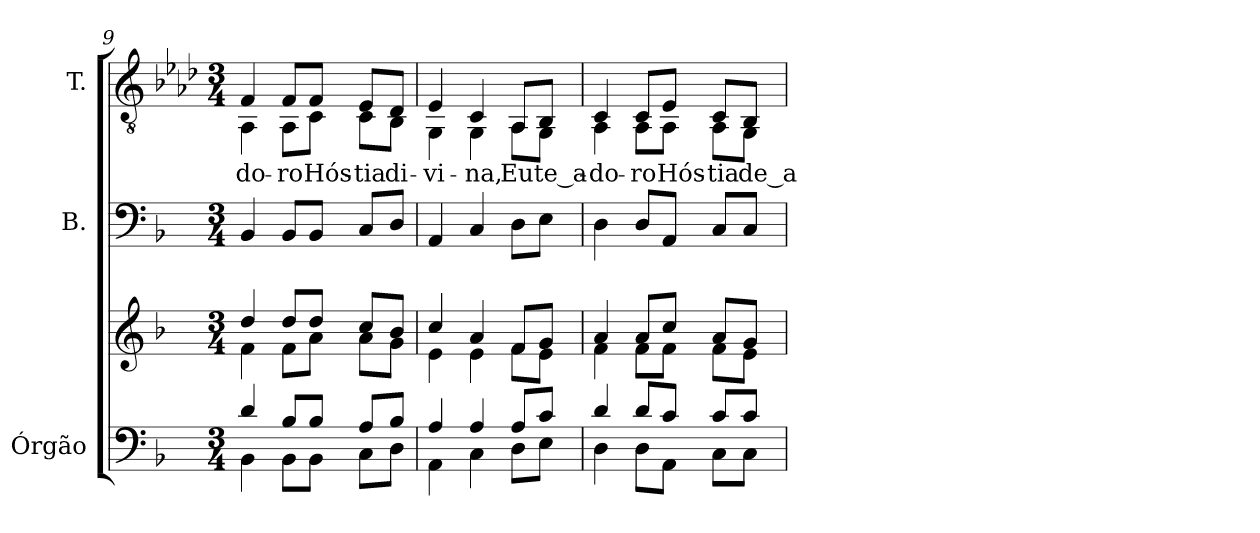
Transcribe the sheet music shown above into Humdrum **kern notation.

**kern	**kern	**kern	**kern	**text
*part3	*part3	*part2	*part1	*part1
*staff4	*staff3	*staff2	*staff1	*staff1
*I"Órgão	*	*I"B.	*I"T.	*
*I'Órg.	*	*	*	*
!!LO:PB:g=z
*clefF4	*clefG2	*clefF4	*clefGv2	*
*	*	*	*ITrd2c3	*
*k[b-]	*k[b-]	*k[b-]	*k[b-]	*
*F:	*F:	*F:	*F:	*
*M3/4	*M3/4	*M3/4	*M3/4	*
=9	=9	=9	=9	=9
*^	*^	*	*	*
!	!	!	!	!	!	!LO:LY:b:color=#000000
*	*	*	*	*	*^	*
4di/	4BB-i\	4ddi/	4fi\	4BB-i/	4Di/	4FFi\	-do-
!	!	!	!	!	!	!	!LO:LY:b:color=#000000
8B-i/L	8BB-i\L	8ddi/L	8fi\L	8BB-i/L	8Di/L	8FFi\L	-ro
!	!	!	!	!	!	!	!LO:LY:b:color=#000000
8B-i/J	8BB-i\J	8ddi/J	8ai\J	8BB-i/J	8Di/J	8AAi\J	Hós-
!	!	!	!	!	!	!	!LO:LY:b:color=#000000
8Ai/L	8Ci\L	8cci/L	8ai\L	8Ci/L	8Ci/L	8AAi\L	-tia
!	!	!	!	!	!	!	!LO:LY:b:color=#000000
8B-i/J	8Di\J	8b-i/J	8gi\J	8Di/J	8BB-i/J	8GGi\J	di-
=10	=10	=10	=10	=10	=10	=10	=10
!	!	!	!	!	!	!	!LO:LY:b:color=#000000
4Ai/	4AAi\	4cci/	4ei\	4AAi/	4Ci/	4EEi\	-vi-
!	!	!	!	!	!	!	!LO:LY:b:color=#000000
4Ai/	4Ci\	4ai/	4ei\	4Ci/	4AAi/	4EEi\	-na,
!	!	!	!	!	!	!	!LO:LY:b:color=#000000
8Ai/L	8Di\L	8fi/L	8fi\L	8Di\L	8FFi/L	8FFi\L	Eu
!	!	!	!	!	!	!	!LO:LY:b:color=#000000
8ci/J	8Ei\J	8gi/J	8ei\J	8Ei\J	8GGi/J	8EEi\J	te_a-
=11	=11	=11	=11	=11	=11	=11	=11
!	!	!	!	!	!	!	!LO:LY:b:color=#000000
4di/	4Di\	4ai/	4fi\	4Di\	4AAi/	4FFi\	-do-
!	!	!	!	!	!	!	!LO:LY:b:color=#000000
8di/L	8Di\L	8ai/L	8fi\L	8Di/L	8AAi/L	8FFi\L	-ro
!	!	!	!	!	!	!	!LO:LY:b:color=#000000
8ci/J	8AAi\J	8cci/J	8fi\J	8AAi/J	8Ci/J	8FFi\J	Hós-
!	!	!	!	!	!	!	!LO:LY:b:color=#000000
8ci/L	8Ci\L	8ai/L	8fi\L	8Ci/L	8AAi/L	8FFi\L	-tia
!	!	!	!	!	!	!	!LO:LY:b:color=#000000
8ci/J	8Ci\J	8gi/J	8ei\J	8Ci/J	8GGi/J	8EEi\J	de_a-
*v	*v	*	*	*	*v	*v	*
*	*v	*v	*	*	*
=	=	=	=	=
*-	*-	*-	*-	*-
